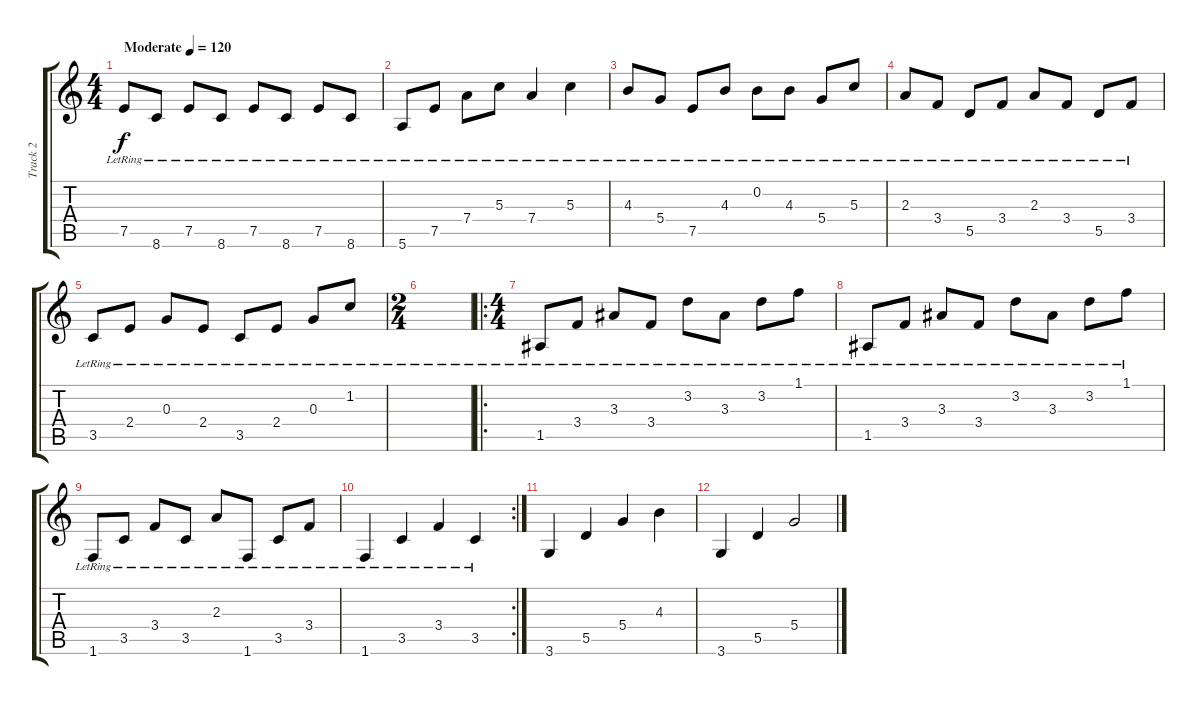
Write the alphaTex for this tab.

\track ("Track 2" "Track 2") {instrument acousticguitarsteel}
\staff {score tabs}
\tuning (E4 B3 G3 D3 A2 E2) {hide}
\ts (4 4)
\tempo (120 "Moderate")
\clef g2
\ks c
7.5{lr}.8{dy f instrument acousticguitarsteel} 8.6{lr}.8 7.5{lr}.8 8.6{lr}.8 7.5{lr}.8 8.6{lr}.8 7.5{lr}.8 8.6{lr}.8 |
5.6{lr}.8 7.5{lr}.8 7.4{lr}.8 5.3{lr}.8 7.4{lr}.4 5.3{lr}.4 |
4.3{lr}.8 5.4{lr}.8 7.5{lr}.8 4.3{lr}.8 0.2{lr}.8 4.3{lr}.8 5.4{lr}.8 5.3{lr}.8 |
2.3{lr}.8 3.4{lr}.8 5.5{lr}.8 3.4{lr}.8 2.3{lr}.8 3.4{lr}.8 5.5{lr}.8 3.4{lr}.8 |
3.5{lr}.8 2.4{lr}.8 0.3{lr}.8 2.4{lr}.8 3.5{lr}.8 2.4{lr}.8 0.3{lr}.8 1.2{lr}.8 |
\ts (2 4)
|
\ro
\ts (4 4)
1.5{lr}.8 3.4{lr}.8 3.3{lr}.8 3.4{lr}.8 3.2{lr}.8 3.3{lr}.8 3.2{lr}.8 1.1{lr}.8 |
1.5{lr}.8 3.4{lr}.8 3.3{lr}.8 3.4{lr}.8 3.2{lr}.8 3.3{lr}.8 3.2{lr}.8 1.1{lr}.8 |
1.6{lr}.8 3.5{lr}.8 3.4{lr}.8 3.5{lr}.8 2.3{lr}.8 1.6{lr}.8 3.5{lr}.8 3.4{lr}.8 |
\rc 2
1.6{lr}.4 3.5{lr}.4 3.4{lr}.4 3.5{lr}.4 |
3.6.4 5.5.4 5.4.4 4.3.4 |
3.6.4 5.5.4 5.4.2
